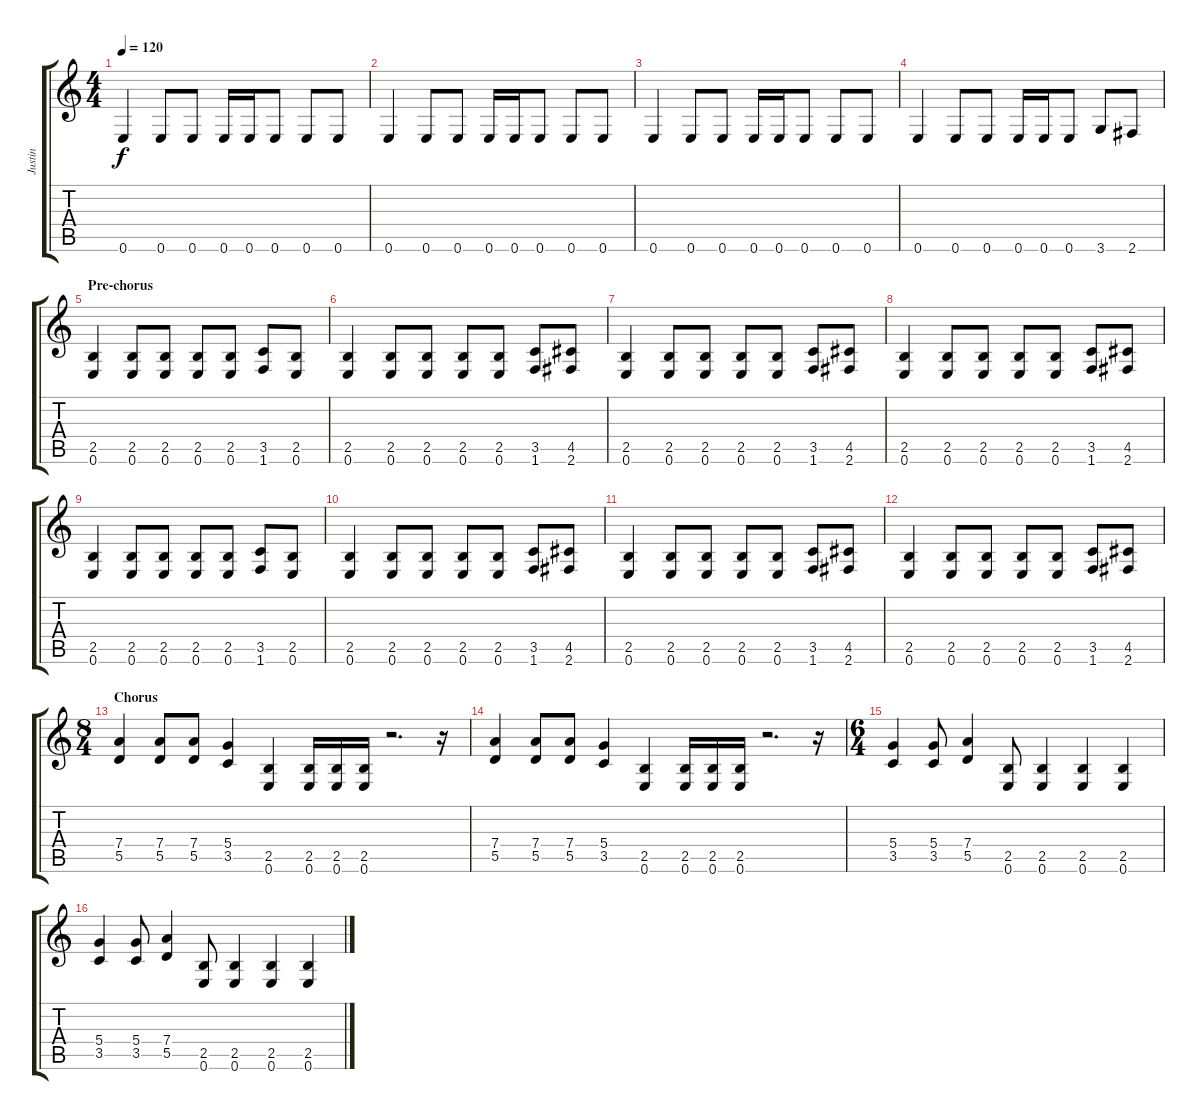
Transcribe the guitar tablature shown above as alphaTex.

\track ("Justin" "Justin") {instrument distortionguitar}
\staff {score tabs}
\tuning (E4 B3 G3 D3 A2 E2) {hide}
\ts (4 4)
\tempo 120
\clef g2
\ks c
0.6.4{dy f} 0.6.8 0.6.8 0.6.16 0.6.16 0.6.8 0.6.8 0.6.8 |
0.6.4 0.6.8 0.6.8 0.6.16 0.6.16 0.6.8 0.6.8 0.6.8 |
0.6.4 0.6.8 0.6.8 0.6.16 0.6.16 0.6.8 0.6.8 0.6.8 |
0.6.4 0.6.8 0.6.8 0.6.16 0.6.16 0.6.8 3.6.8 2.6.8 |
\section ("" "Pre-chorus")
(2.5 0.6).4 (2.5 0.6).8 (2.5 0.6).8 (2.5 0.6).8 (2.5 0.6).8 (3.5 1.6).8 (2.5 0.6).8 |
(2.5 0.6).4 (2.5 0.6).8 (2.5 0.6).8 (2.5 0.6).8 (2.5 0.6).8 (3.5 1.6).8 (4.5 2.6).8 |
(2.5 0.6).4 (2.5 0.6).8 (2.5 0.6).8 (2.5 0.6).8 (2.5 0.6).8 (3.5 1.6).8 (4.5 2.6).8 |
(2.5 0.6).4 (2.5 0.6).8 (2.5 0.6).8 (2.5 0.6).8 (2.5 0.6).8 (3.5 1.6).8 (4.5 2.6).8 |
(2.5 0.6).4 (2.5 0.6).8 (2.5 0.6).8 (2.5 0.6).8 (2.5 0.6).8 (3.5 1.6).8 (2.5 0.6).8 |
(2.5 0.6).4 (2.5 0.6).8 (2.5 0.6).8 (2.5 0.6).8 (2.5 0.6).8 (3.5 1.6).8 (4.5 2.6).8 |
(2.5 0.6).4 (2.5 0.6).8 (2.5 0.6).8 (2.5 0.6).8 (2.5 0.6).8 (3.5 1.6).8 (4.5 2.6).8 |
(2.5 0.6).4 (2.5 0.6).8 (2.5 0.6).8 (2.5 0.6).8 (2.5 0.6).8 (3.5 1.6).8 (4.5 2.6).8 |
\ts (8 4)
\section ("" "Chorus")
(7.4 5.5).4 (7.4 5.5).8 (7.4 5.5).8 (5.4 3.5).4 (2.5 0.6).4 (2.5 0.6).16 (2.5 0.6).16 (2.5 0.6).16 r.2{d} r.16 |
(7.4 5.5).4 (7.4 5.5).8 (7.4 5.5).8 (5.4 3.5).4 (2.5 0.6).4 (2.5 0.6).16 (2.5 0.6).16 (2.5 0.6).16 r.2{d} r.16 |
\ts (6 4)
(5.4 3.5).4 (5.4 3.5).8 (7.4 5.5).4 (2.5 0.6).8 (2.5 0.6).4 (2.5 0.6).4 (2.5 0.6).4 |
(5.4 3.5).4 (5.4 3.5).8 (7.4 5.5).4 (2.5 0.6).8 (2.5 0.6).4 (2.5 0.6).4 (2.5 0.6).4
